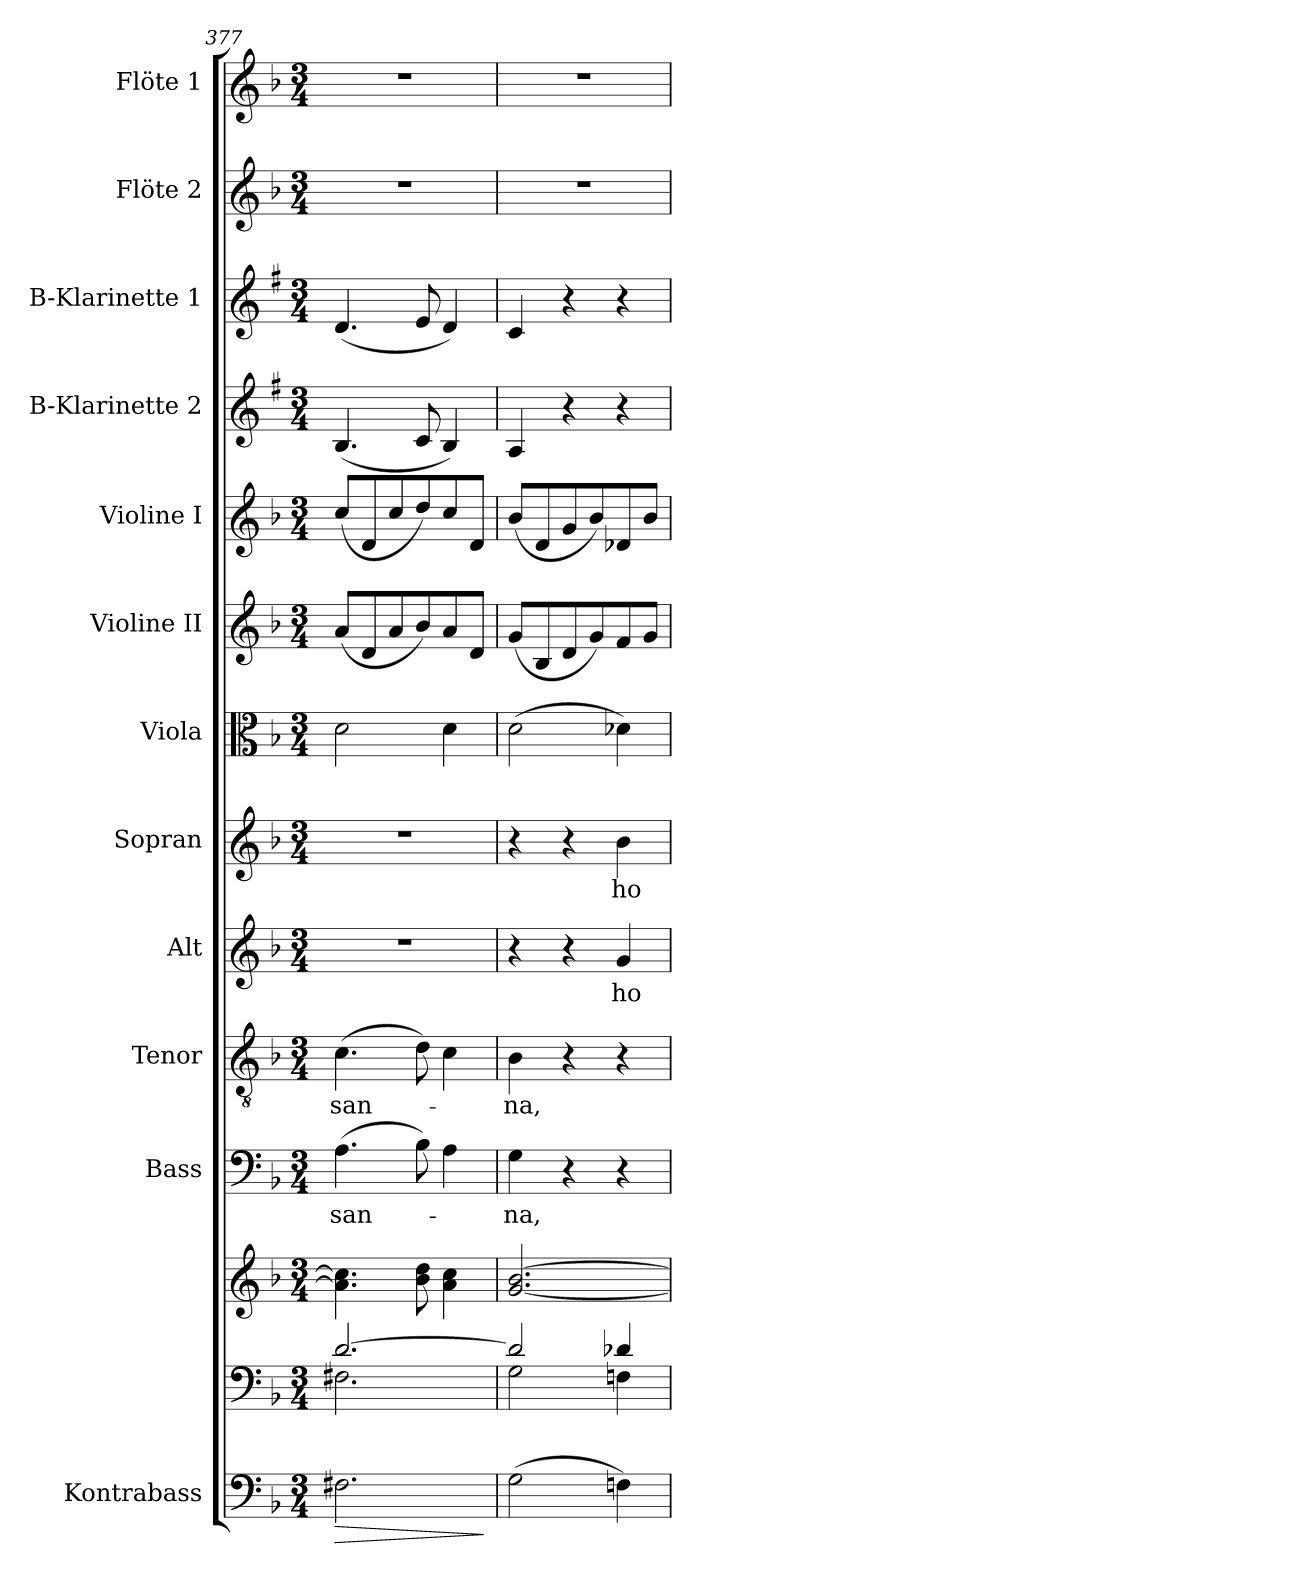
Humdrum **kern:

**kern	**dynam	**kern	**kern	**kern	**text	**kern	**text	**kern	**text	**kern	**text	**kern	**kern	**kern	**kern	**kern	**kern	**kern
*part13	*part13	*part12	*part12	*part11	*part11	*part10	*part10	*part9	*part9	*part8	*part8	*part7	*part6	*part5	*part4	*part3	*part2	*part1
*staff14	*staff14	*staff13	*staff12	*staff11	*staff11	*staff10	*staff10	*staff9	*staff9	*staff8	*staff8	*staff7	*staff6	*staff5	*staff4	*staff3	*staff2	*staff1
*I"Kontrabass	*	*	*	*I"Bass	*	*I"Tenor	*	*I"Alt	*	*I"Sopran	*	*I"Viola	*I"Violine II	*I"Violine I	*I"B-Klarinette 2	*I"B-Klarinette 1	*I"Flöte 2	*I"Flöte 1
*I'Kb.	*	*	*	*I'B.	*	*I'T.	*	*I'A.	*	*I'S.	*	*I'Vla.	*I'Vl. II	*I'Vl. I	*I'B Kl. 2	*I'B Kl. 1	*I'Fl. 2	*I'Fl. 1
*clefF4	*	*clefF4	*clefG2	*clefF4	*	*clefGv2	*	*clefG2	*	*clefG2	*	*clefC3	*clefG2	*clefG2	*clefG2	*clefG2	*clefG2	*clefG2
*ITrd7c12	*	*	*	*	*	*	*	*	*	*	*	*	*	*	*ITrd1c2	*ITrd1c2	*	*
*k[b-]	*	*k[b-]	*k[b-]	*k[b-]	*	*k[b-]	*	*k[b-]	*	*k[b-]	*	*k[b-]	*k[b-]	*k[b-]	*k[b-]	*k[b-]	*k[b-]	*k[b-]
*F:	*	*F:	*F:	*F:	*	*F:	*	*F:	*	*F:	*	*F:	*F:	*F:	*F:	*F:	*F:	*F:
*M3/4	*	*M3/4	*M3/4	*M3/4	*	*M3/4	*	*M3/4	*	*M3/4	*	*M3/4	*M3/4	*M3/4	*M3/4	*M3/4	*M3/4	*M3/4
=377	=377	=377	=377	=377	=377	=377	=377	=377	=377	=377	=377	=377	=377	=377	=377	=377	=377	=377
!	!LO:HP:b	!	!	!	!LO:LY:b	!	!LO:LY:b	!	!	!	!	!	!	!	!	!	!	!
*	*	*^	*	*	*	*	*	*	*	*	*	*	*	*	*	*	*	*
2.FF#X\	>	[>2.d/	2.F#X\	4.a\] 4.cc\]	(>4.A\	-san-	(>4.c\	-san-	2.r	.	2.r	.	2d\	(<8a/L	(<8cc/L	(<4.A/	(<4.c/	2.r	2.r
.	.	.	.	.	.	.	.	.	.	.	.	.	.	8d/	8d/	.	.	.	.
.	.	.	.	.	.	.	.	.	.	.	.	.	.	8a/	8cc/	.	.	.	.
.	.	.	.	8b-\ 8dd\	8B-\)	.	8d\)	.	.	.	.	.	.	8b-/)	8dd/)	8B-/	8d/	.	.
.	.	.	.	4a\ 4cc\	4A\	.	4c\	.	.	.	.	.	4d\	8a/	8cc/	4A/)	4c/)	.	.
.	.	.	.	.	.	.	.	.	.	.	.	.	.	8d/J	8d/J	.	.	.	.
*	*	*v	*v	*	*	*	*	*	*	*	*	*	*	*	*	*	*	*	*
.	]	.	.	.	.	.	.	.	.	.	.	.	.	.	.	.	.	.
=378	=378	=378	=378	=378	=378	=378	=378	=378	=378	=378	=378	=378	=378	=378	=378	=378	=378	=378
*	*	*^	*	*	*	*	*	*	*	*	*	*	*	*	*	*	*	*
!	!	!	!	!	!	!LO:LY:b	!	!LO:LY:b	!	!	!	!	!	!	!	!	!	!	!
(>2GG\	.	2d/]	2G\	[2.g/ [2.b-/	4G\	-na,	4B-\	-na,	4r	.	4r	.	(>2d\	(<8g/L	(<8b-/L	4G/	4B-/	2.r	2.r
.	.	.	.	.	.	.	.	.	.	.	.	.	.	8B-/	8d/	.	.	.	.
.	.	.	.	.	4r	.	4r	.	4r	.	4r	.	.	8d/	8g/	4r	4r	.	.
.	.	.	.	.	.	.	.	.	.	.	.	.	.	8g/)	8b-/)	.	.	.	.
!	!	!	!	!	!	!	!	!	!	!LO:LY:b	!	!LO:LY:b	!	!	!	!	!	!	!
4FFn\)	.	4d-X/	4Fn\	.	4r	.	4r	.	4g/	ho-	4b-\	ho-	4d-X\)	8f/	8d-X/	4r	4r	.	.
.	.	.	.	.	.	.	.	.	.	.	.	.	.	8g/J	8b-/J	.	.	.	.
*	*	*v	*v	*	*	*	*	*	*	*	*	*	*	*	*	*	*	*	*
=	=	=	=	=	=	=	=	=	=	=	=	=	=	=	=	=	=	=
*-	*-	*-	*-	*-	*-	*-	*-	*-	*-	*-	*-	*-	*-	*-	*-	*-	*-	*-
